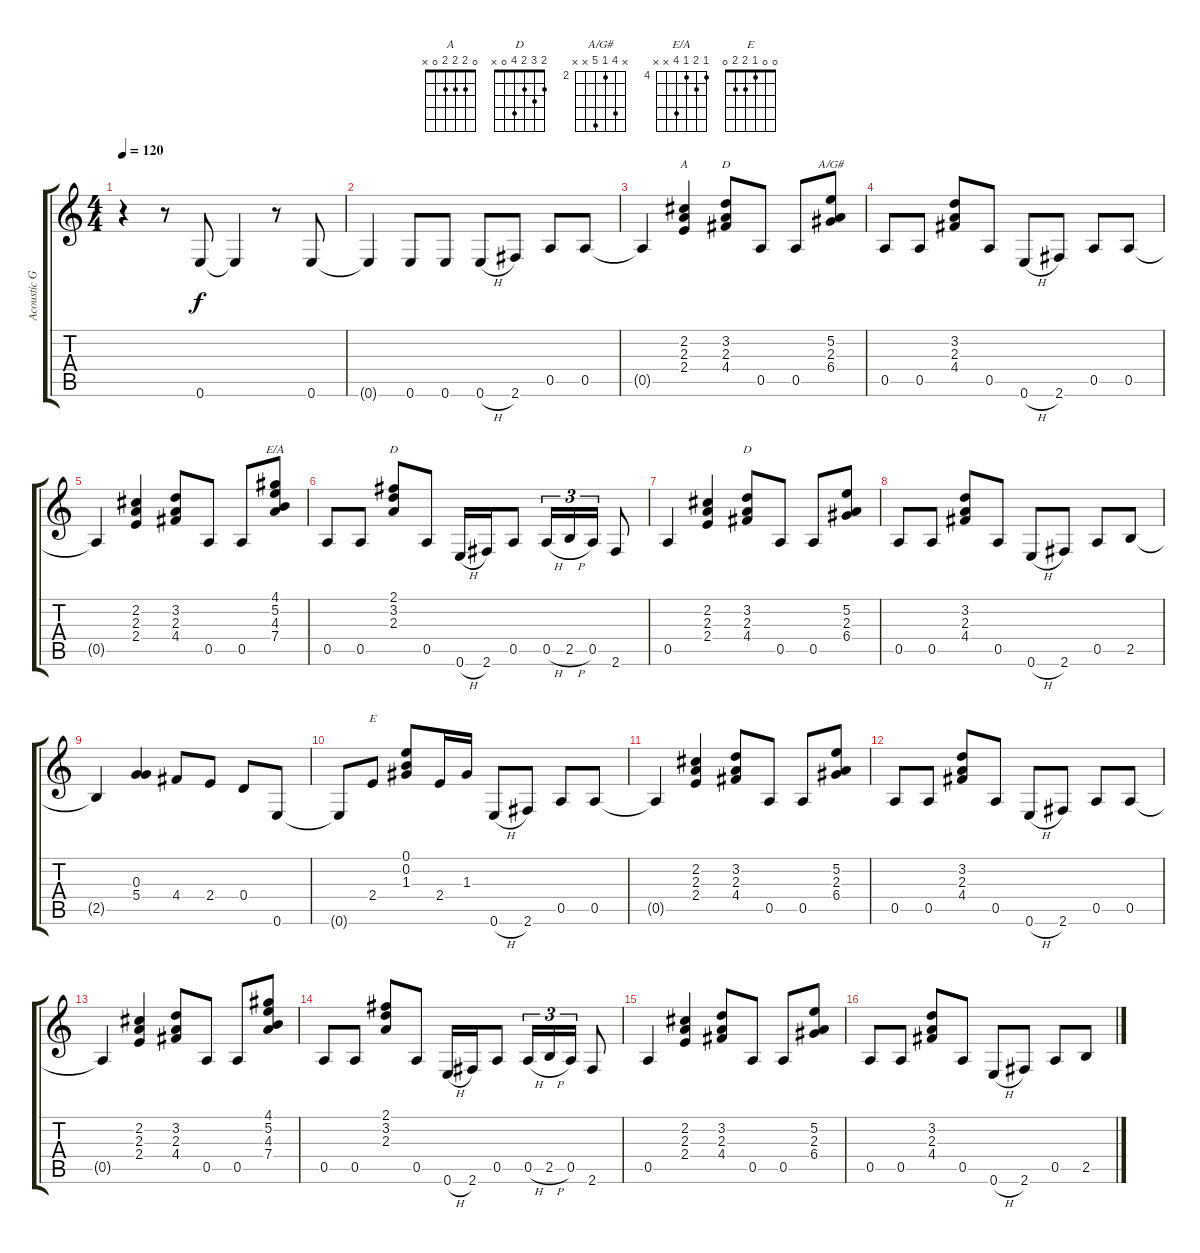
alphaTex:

\track ("Acoustic Guitar" "Acoustic G") {instrument acousticguitarnylon}
\staff {score tabs}
\tuning (E4 B3 G3 D3 A2 E2) {hide}
\chord ("A" 0 2 2 2 0 x)
\chord ("D" x 3 2 4 0 x)
\chord ("A/G#" x 5 2 6 x x) {firstfret 2}
\chord ("E/A" 4 5 4 7 x x) {firstfret 4}
\chord ("D" 2 3 2 0 x x)
\chord ("D" 2 3 2 4 0 x)
\chord ("E" 0 0 1 2 2 0)
\ts (4 4)
\tempo 120
\clef g2
\ks c
r.4{dy f} r.8 0.6.8 0.6{t}.4 r.8 0.6.8 |
0.6{t}.4 0.6.8 0.6.8 0.6{h}.8 2.6.8 0.5.8 0.5.8 |
0.5{t}.4 (2.2 2.3 2.4).4{ch "A"} (3.2 2.3 4.4).8{ch "D"} 0.5.8 0.5.8 (5.2 2.3 6.4).8{ch "A/G#"} |
0.5.8 0.5.8 (3.2 2.3 4.4).8 0.5.8 0.6{h}.8 2.6.8 0.5.8 0.5.8 |
0.5{t}.4 (2.2 2.3 2.4).4 (3.2 2.3 4.4).8 0.5.8 0.5.8 (4.1 5.2 4.3 7.4).8{ch "E/A"} |
0.5.8 0.5.8 (2.1 3.2 2.3).8{ch "D"} 0.5.8 0.6{h}.16 2.6.16 0.5.8 0.5{h}.16{tu (3 2)} 2.5{h}.16{tu (3 2)} 0.5.16{tu (3 2)} 2.6.8 |
0.5.4 (2.2 2.3 2.4).4 (3.2 2.3 4.4).8{ch "D"} 0.5.8 0.5.8 (5.2 2.3 6.4).8 |
0.5.8 0.5.8 (3.2 2.3 4.4).8 0.5.8 0.6{h}.8 2.6.8 0.5.8 2.5.8 |
2.5{t}.4 (0.3 5.4).4 4.4.8 2.4.8 0.4.8 0.6.8 |
0.6{t}.8 2.4.8{ch "E"} (0.1 0.2 1.3).8 2.4.16 1.3.16 0.6{h}.8 2.6.8 0.5.8 0.5.8 |
0.5{t}.4 (2.2 2.3 2.4).4 (3.2 2.3 4.4).8 0.5.8 0.5.8 (5.2 2.3 6.4).8 |
0.5.8 0.5.8 (3.2 2.3 4.4).8 0.5.8 0.6{h}.8 2.6.8 0.5.8 0.5.8 |
0.5{t}.4 (2.2 2.3 2.4).4 (3.2 2.3 4.4).8 0.5.8 0.5.8 (4.1 5.2 4.3 7.4).8 |
0.5.8 0.5.8 (2.1 3.2 2.3).8 0.5.8 0.6{h}.16 2.6.16 0.5.8 0.5{h}.16{tu (3 2)} 2.5{h}.16{tu (3 2)} 0.5.16{tu (3 2)} 2.6.8 |
0.5.4 (2.2 2.3 2.4).4 (3.2 2.3 4.4).8 0.5.8 0.5.8 (5.2 2.3 6.4).8 |
0.5.8 0.5.8 (3.2 2.3 4.4).8 0.5.8 0.6{h}.8 2.6.8 0.5.8 2.5.8
